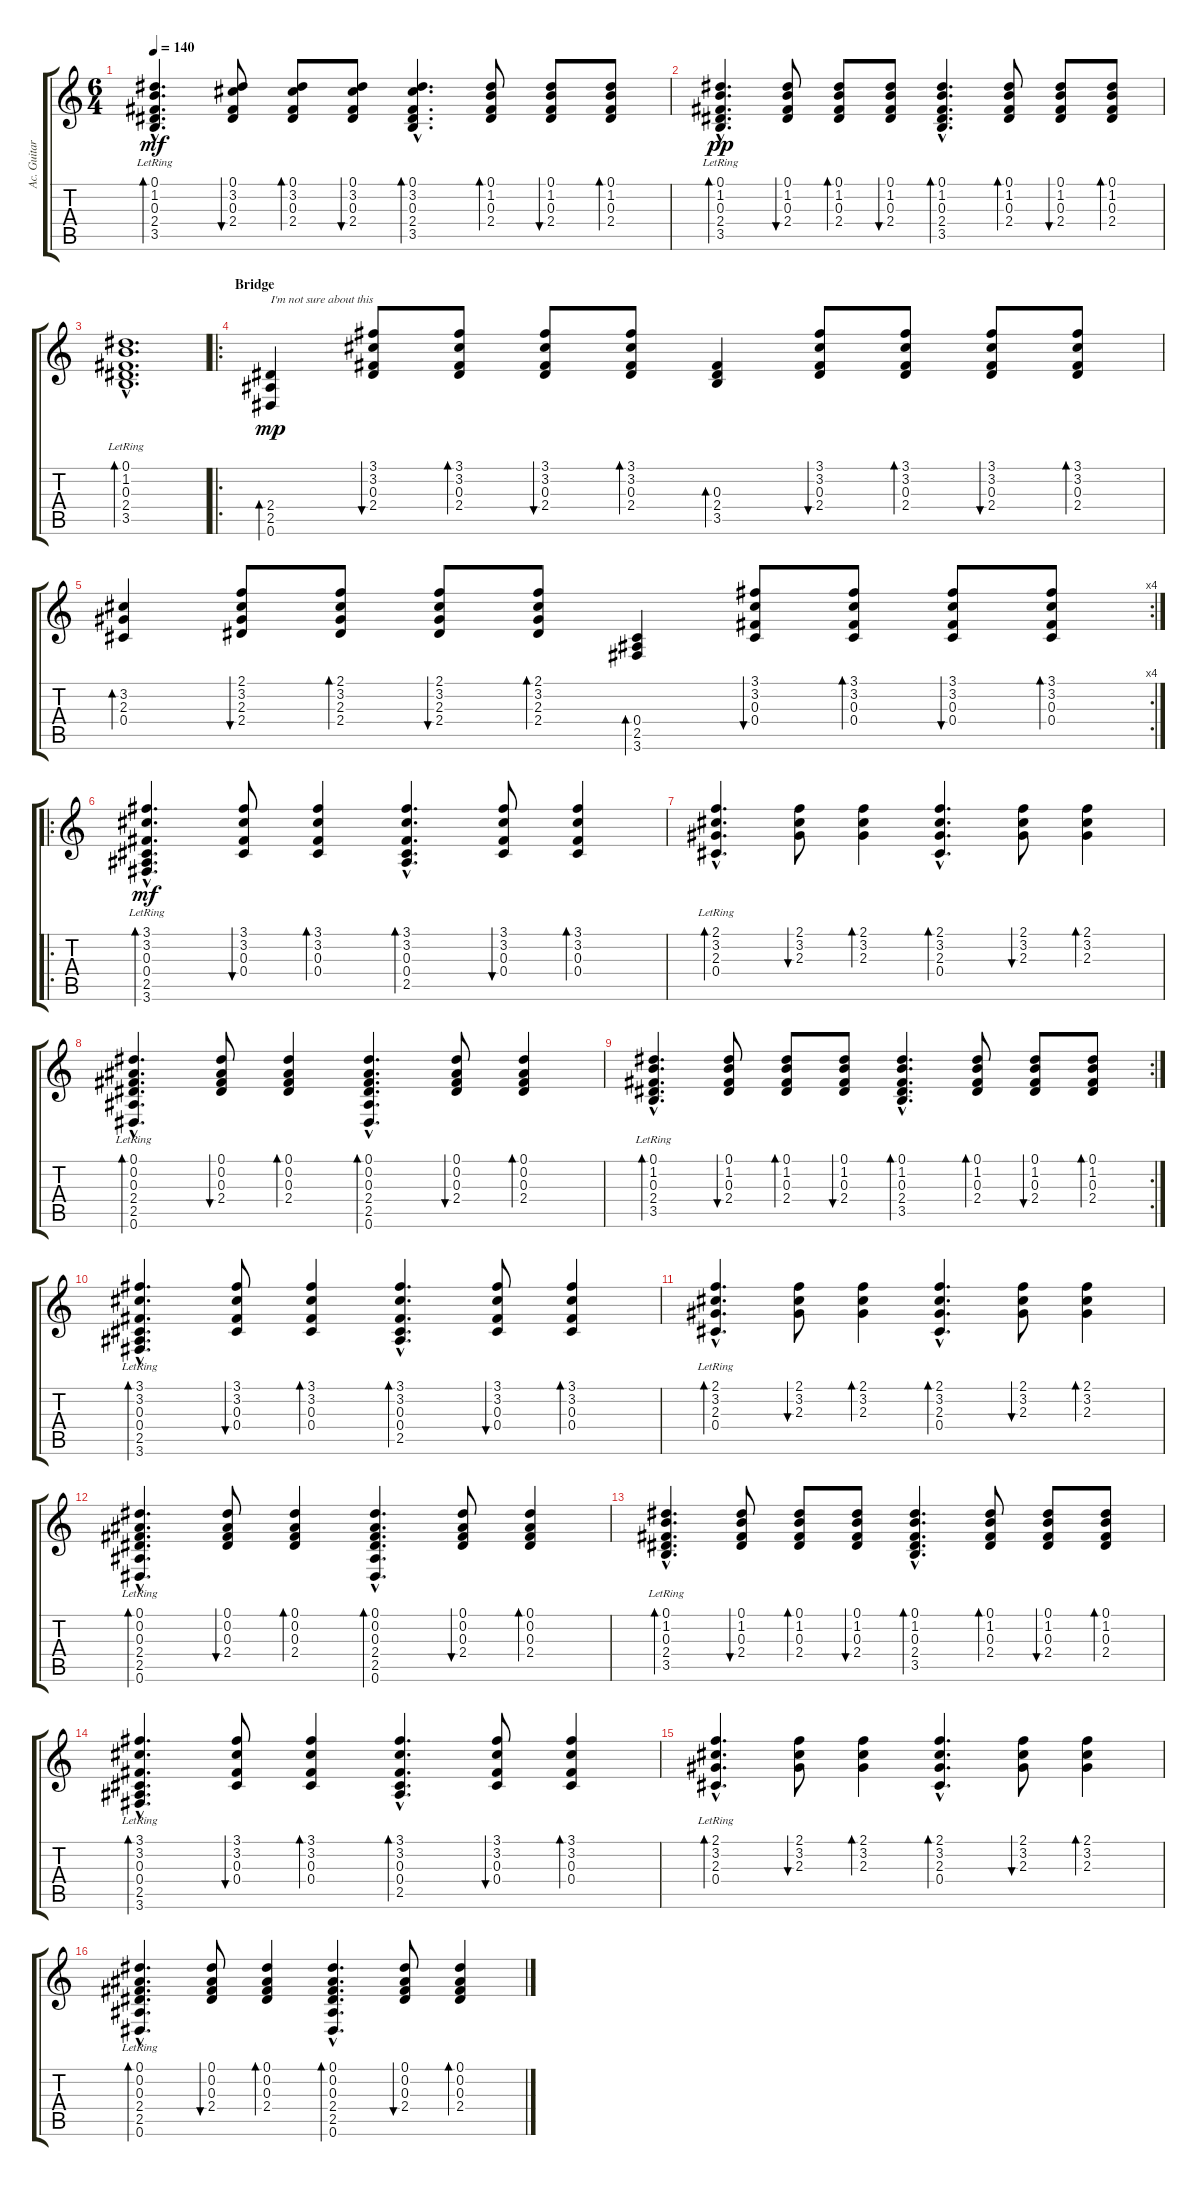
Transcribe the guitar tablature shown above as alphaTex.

\track ("Ac. Guitar Rhytm" "Ac. Guitar") {instrument acousticguitarsteel}
\staff {score tabs}
\tuning (Eb4 Bb3 Gb3 Db3 Ab2 Eb2) {hide}
\ts (6 4)
\tempo 140
\clef g2
\ks c
(0.1{hac lr} 1.2{hac lr} 0.3{hac lr} 2.4{hac lr} 3.5{hac lr}).4{d bd 60 dy mf} (0.1 3.2 0.3 2.4).8{bu 60} (0.1 3.2 0.3 2.4).8{bd 60} (0.1 3.2 0.3 2.4).8{bu 60} (0.1{hac} 3.2{hac} 0.3{hac} 2.4{hac} 3.5{hac}).4{d bd 60} (0.1 1.2 0.3 2.4).8{bd 60} (0.1 1.2 0.3 2.4).8{bu 60} (0.1 1.2 0.3 2.4).8{bd 60} |
(0.1{hac lr} 1.2{hac lr} 0.3{hac lr} 2.4{hac lr} 3.5{hac lr}).4{d bd 60 dy pp balance 2} (0.1 1.2 0.3 2.4).8{bu 60} (0.1 1.2 0.3 2.4).8{bd 60} (0.1 1.2 0.3 2.4).8{bu 60} (0.1{hac} 1.2{hac} 0.3{hac} 2.4{hac} 3.5{hac}).4{d bd 60} (0.1 1.2 0.3 2.4).8{bd 60} (0.1 1.2 0.3 2.4).8{bu 60} (0.1 1.2 0.3 2.4).8{bd 60} |
(0.1{hac lr} 1.2{hac lr} 0.3{hac lr} 2.4{hac lr} 3.5{hac lr}).1{d bd 60 balance 8} |
\ro
\section ("" "Bridge")
(2.4 2.5 0.6).4{bd 60 txt "I'm not sure about this" dy mp} (3.1 3.2 0.3 2.4).8{bu 60} (3.1 3.2 0.3 2.4).8{bd 60} (3.1 3.2 0.3 2.4).8{bu 60} (3.1 3.2 0.3 2.4).8{bd 60} (0.3 2.4 3.5).4{bd 60} (3.1 3.2 0.3 2.4).8{bu 60} (3.1 3.2 0.3 2.4).8{bd 60} (3.1 3.2 0.3 2.4).8{bu 60} (3.1 3.2 0.3 2.4).8{bd 60} |
\rc 4
(3.2 2.3 0.4).4{bd 60} (2.1 3.2 2.3 2.4).8{bu 60} (2.1 3.2 2.3 2.4).8{bd 60} (2.1 3.2 2.3 2.4).8{bu 60} (2.1 3.2 2.3 2.4).8{bd 60} (0.4 2.5 3.6).4{bd 60} (3.1 3.2 0.3 0.4).8{bu 60} (3.1 3.2 0.3 0.4).8{bd 60} (3.1 3.2 0.3 0.4).8{bu 60} (3.1 3.2 0.3 0.4).8{bd 60} |
\ro
(3.1{hac lr} 3.2{hac lr} 0.3{hac lr} 0.4{hac lr} 2.5{hac lr} 3.6{hac lr}).4{d bd 60 dy mf balance 8} (3.1 3.2 0.3 0.4).8{bu 60} (3.1 3.2 0.3 0.4).4{bd 60} (3.1{hac} 3.2{hac} 0.3{hac} 0.4{hac} 2.5{hac}).4{d bd 60} (3.1 3.2 0.3 0.4).8{bu 60} (3.1 3.2 0.3 0.4).4{bd 60} |
(2.1{hac lr} 3.2{hac lr} 2.3{hac lr} 0.4{hac lr}).4{d bd 60} (2.1 3.2 2.3).8{bu 60} (2.1 3.2 2.3).4{bd 60} (2.1{hac} 3.2{hac} 2.3{hac} 0.4{hac}).4{d bd 60} (2.1 3.2 2.3).8{bu 60} (2.1 3.2 2.3).4{bd 60} |
(0.1{hac lr} 0.2{hac lr} 0.3{hac lr} 2.4{hac lr} 2.5{hac lr} 0.6{hac lr}).4{d bd 60} (0.1 0.2 0.3 2.4).8{bu 60} (0.1 0.2 0.3 2.4).4{bd 60} (0.1{hac} 0.2{hac} 0.3{hac} 2.4{hac} 2.5{hac} 0.6{hac}).4{d bd 60} (0.1 0.2 0.3 2.4).8{bu 60} (0.1 0.2 0.3 2.4).4{bd 60} |
\rc 2
(0.1{hac lr} 1.2{hac lr} 0.3{hac lr} 2.4{hac lr} 3.5{hac lr}).4{d bd 60} (0.1 1.2 0.3 2.4).8{bu 60} (0.1 1.2 0.3 2.4).8{bd 60} (0.1 1.2 0.3 2.4).8{bu 60} (0.1{hac} 1.2{hac} 0.3{hac} 2.4{hac} 3.5{hac}).4{d bd 60} (0.1 1.2 0.3 2.4).8{bd 60} (0.1 1.2 0.3 2.4).8{bu 60} (0.1 1.2 0.3 2.4).8{bd 60} |
(3.1{hac lr} 3.2{hac lr} 0.3{hac lr} 0.4{hac lr} 2.5{hac lr} 3.6{hac lr}).4{d bd 60 balance 8} (3.1 3.2 0.3 0.4).8{bu 60} (3.1 3.2 0.3 0.4).4{bd 60} (3.1{hac} 3.2{hac} 0.3{hac} 0.4{hac} 2.5{hac}).4{d bd 60} (3.1 3.2 0.3 0.4).8{bu 60} (3.1 3.2 0.3 0.4).4{bd 60} |
(2.1{hac lr} 3.2{hac lr} 2.3{hac lr} 0.4{hac lr}).4{d bd 60} (2.1 3.2 2.3).8{bu 60} (2.1 3.2 2.3).4{bd 60} (2.1{hac} 3.2{hac} 2.3{hac} 0.4{hac}).4{d bd 60} (2.1 3.2 2.3).8{bu 60} (2.1 3.2 2.3).4{bd 60} |
(0.1{hac lr} 0.2{hac lr} 0.3{hac lr} 2.4{hac lr} 2.5{hac lr} 0.6{hac lr}).4{d bd 60} (0.1 0.2 0.3 2.4).8{bu 60} (0.1 0.2 0.3 2.4).4{bd 60} (0.1{hac} 0.2{hac} 0.3{hac} 2.4{hac} 2.5{hac} 0.6{hac}).4{d bd 60} (0.1 0.2 0.3 2.4).8{bu 60} (0.1 0.2 0.3 2.4).4{bd 60} |
(0.1{hac lr} 1.2{hac lr} 0.3{hac lr} 2.4{hac lr} 3.5{hac lr}).4{d bd 60} (0.1 1.2 0.3 2.4).8{bu 60} (0.1 1.2 0.3 2.4).8{bd 60} (0.1 1.2 0.3 2.4).8{bu 60} (0.1{hac} 1.2{hac} 0.3{hac} 2.4{hac} 3.5{hac}).4{d bd 60} (0.1 1.2 0.3 2.4).8{bd 60} (0.1 1.2 0.3 2.4).8{bu 60} (0.1 1.2 0.3 2.4).8{bd 60} |
(3.1{hac lr} 3.2{hac lr} 0.3{hac lr} 0.4{hac lr} 2.5{hac lr} 3.6{hac lr}).4{d bd 60 balance 8} (3.1 3.2 0.3 0.4).8{bu 60} (3.1 3.2 0.3 0.4).4{bd 60} (3.1{hac} 3.2{hac} 0.3{hac} 0.4{hac} 2.5{hac}).4{d bd 60} (3.1 3.2 0.3 0.4).8{bu 60} (3.1 3.2 0.3 0.4).4{bd 60} |
(2.1{hac lr} 3.2{hac lr} 2.3{hac lr} 0.4{hac lr}).4{d bd 60} (2.1 3.2 2.3).8{bu 60} (2.1 3.2 2.3).4{bd 60} (2.1{hac} 3.2{hac} 2.3{hac} 0.4{hac}).4{d bd 60} (2.1 3.2 2.3).8{bu 60} (2.1 3.2 2.3).4{bd 60} |
(0.1{hac lr} 0.2{hac lr} 0.3{hac lr} 2.4{hac lr} 2.5{hac lr} 0.6{hac lr}).4{d bd 60} (0.1 0.2 0.3 2.4).8{bu 60} (0.1 0.2 0.3 2.4).4{bd 60} (0.1{hac} 0.2{hac} 0.3{hac} 2.4{hac} 2.5{hac} 0.6{hac}).4{d bd 60} (0.1 0.2 0.3 2.4).8{bu 60} (0.1 0.2 0.3 2.4).4{bd 60}
